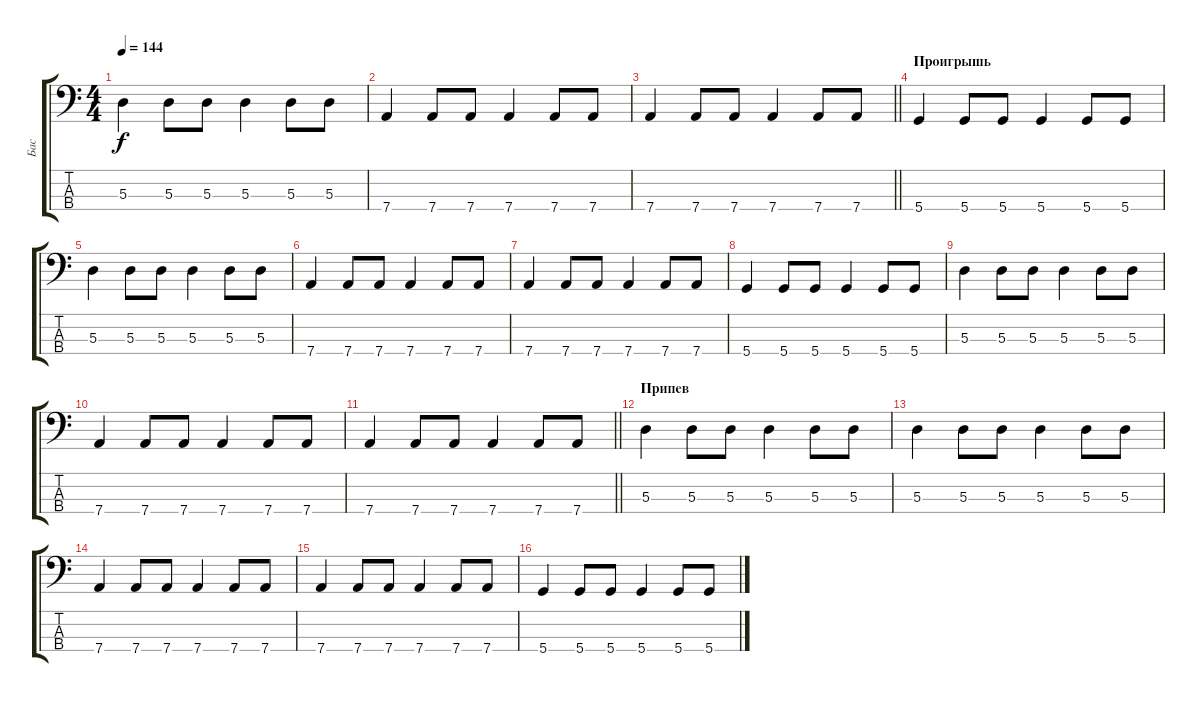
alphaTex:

\track ("Бас" "Бас") {instrument electricbassfinger}
\staff {score tabs}
\tuning (G2 D2 A1 D1) {hide}
\ts (4 4)
\tempo 144
\clef f4
\ks c
5.3.4{dy f} 5.3.8 5.3.8 5.3.4 5.3.8 5.3.8 |
7.4.4 7.4.8 7.4.8 7.4.4 7.4.8 7.4.8 |
\barLineRight lightlight
7.4.4 7.4.8 7.4.8 7.4.4 7.4.8 7.4.8 |
\section ("" "Проигрышь")
5.4.4 5.4.8 5.4.8 5.4.4 5.4.8 5.4.8 |
5.3.4 5.3.8 5.3.8 5.3.4 5.3.8 5.3.8 |
7.4.4 7.4.8 7.4.8 7.4.4 7.4.8 7.4.8 |
7.4.4 7.4.8 7.4.8 7.4.4 7.4.8 7.4.8 |
5.4.4 5.4.8 5.4.8 5.4.4 5.4.8 5.4.8 |
5.3.4 5.3.8 5.3.8 5.3.4 5.3.8 5.3.8 |
7.4.4 7.4.8 7.4.8 7.4.4 7.4.8 7.4.8 |
\barLineRight lightlight
7.4.4 7.4.8 7.4.8 7.4.4 7.4.8 7.4.8 |
\section ("" "Припев")
5.3.4 5.3.8 5.3.8 5.3.4 5.3.8 5.3.8 |
5.3.4 5.3.8 5.3.8 5.3.4 5.3.8 5.3.8 |
7.4.4 7.4.8 7.4.8 7.4.4 7.4.8 7.4.8 |
7.4.4 7.4.8 7.4.8 7.4.4 7.4.8 7.4.8 |
5.4.4 5.4.8 5.4.8 5.4.4 5.4.8 5.4.8
